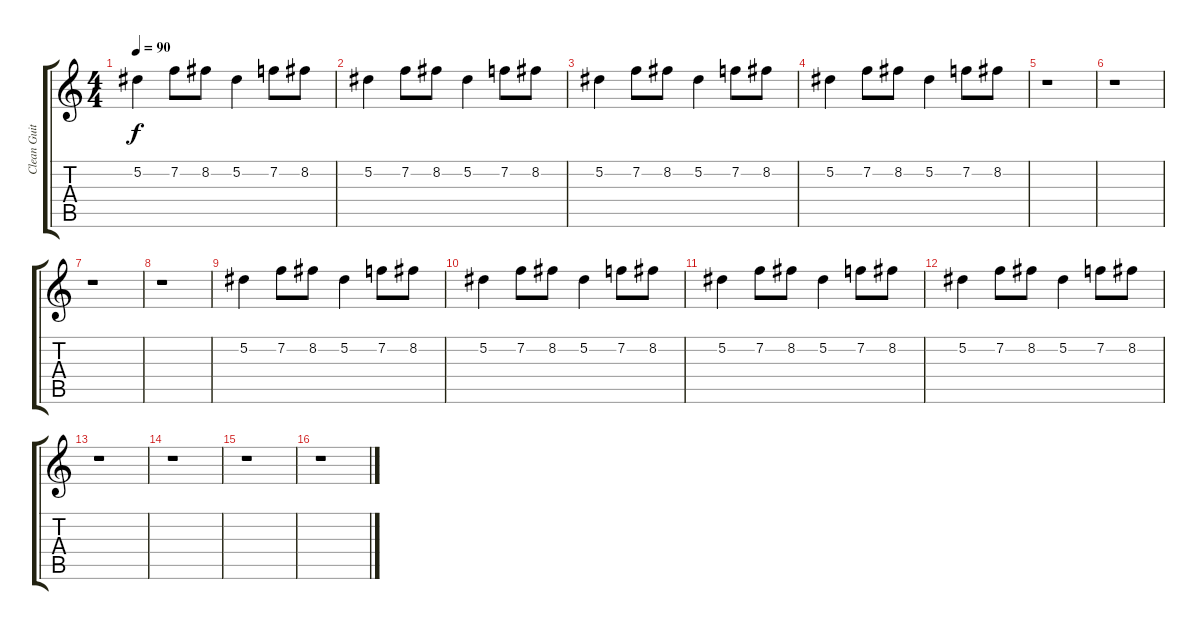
\track ("Clean Guitar" "Clean Guit") {instrument overdrivenguitar}
\staff {score tabs}
\tuning (Eb4 Bb3 Gb3 Db3 Ab2 Eb2) {hide}
\ts (4 4)
\tempo 90
\clef g2
\ks c
5.2.4{dy f} 7.2.8 8.2.8 5.2.4 7.2.8 8.2.8 |
5.2.4 7.2.8 8.2.8 5.2.4 7.2.8 8.2.8 |
5.2.4 7.2.8 8.2.8 5.2.4 7.2.8 8.2.8 |
5.2.4 7.2.8 8.2.8 5.2.4 7.2.8 8.2.8 |
r.1 |
r.1 |
r.1 |
r.1 |
5.2.4 7.2.8 8.2.8 5.2.4 7.2.8 8.2.8 |
5.2.4 7.2.8 8.2.8 5.2.4 7.2.8 8.2.8 |
5.2.4 7.2.8 8.2.8 5.2.4 7.2.8 8.2.8 |
5.2.4 7.2.8 8.2.8 5.2.4 7.2.8 8.2.8 |
r.1 |
r.1 |
r.1 |
r.1
